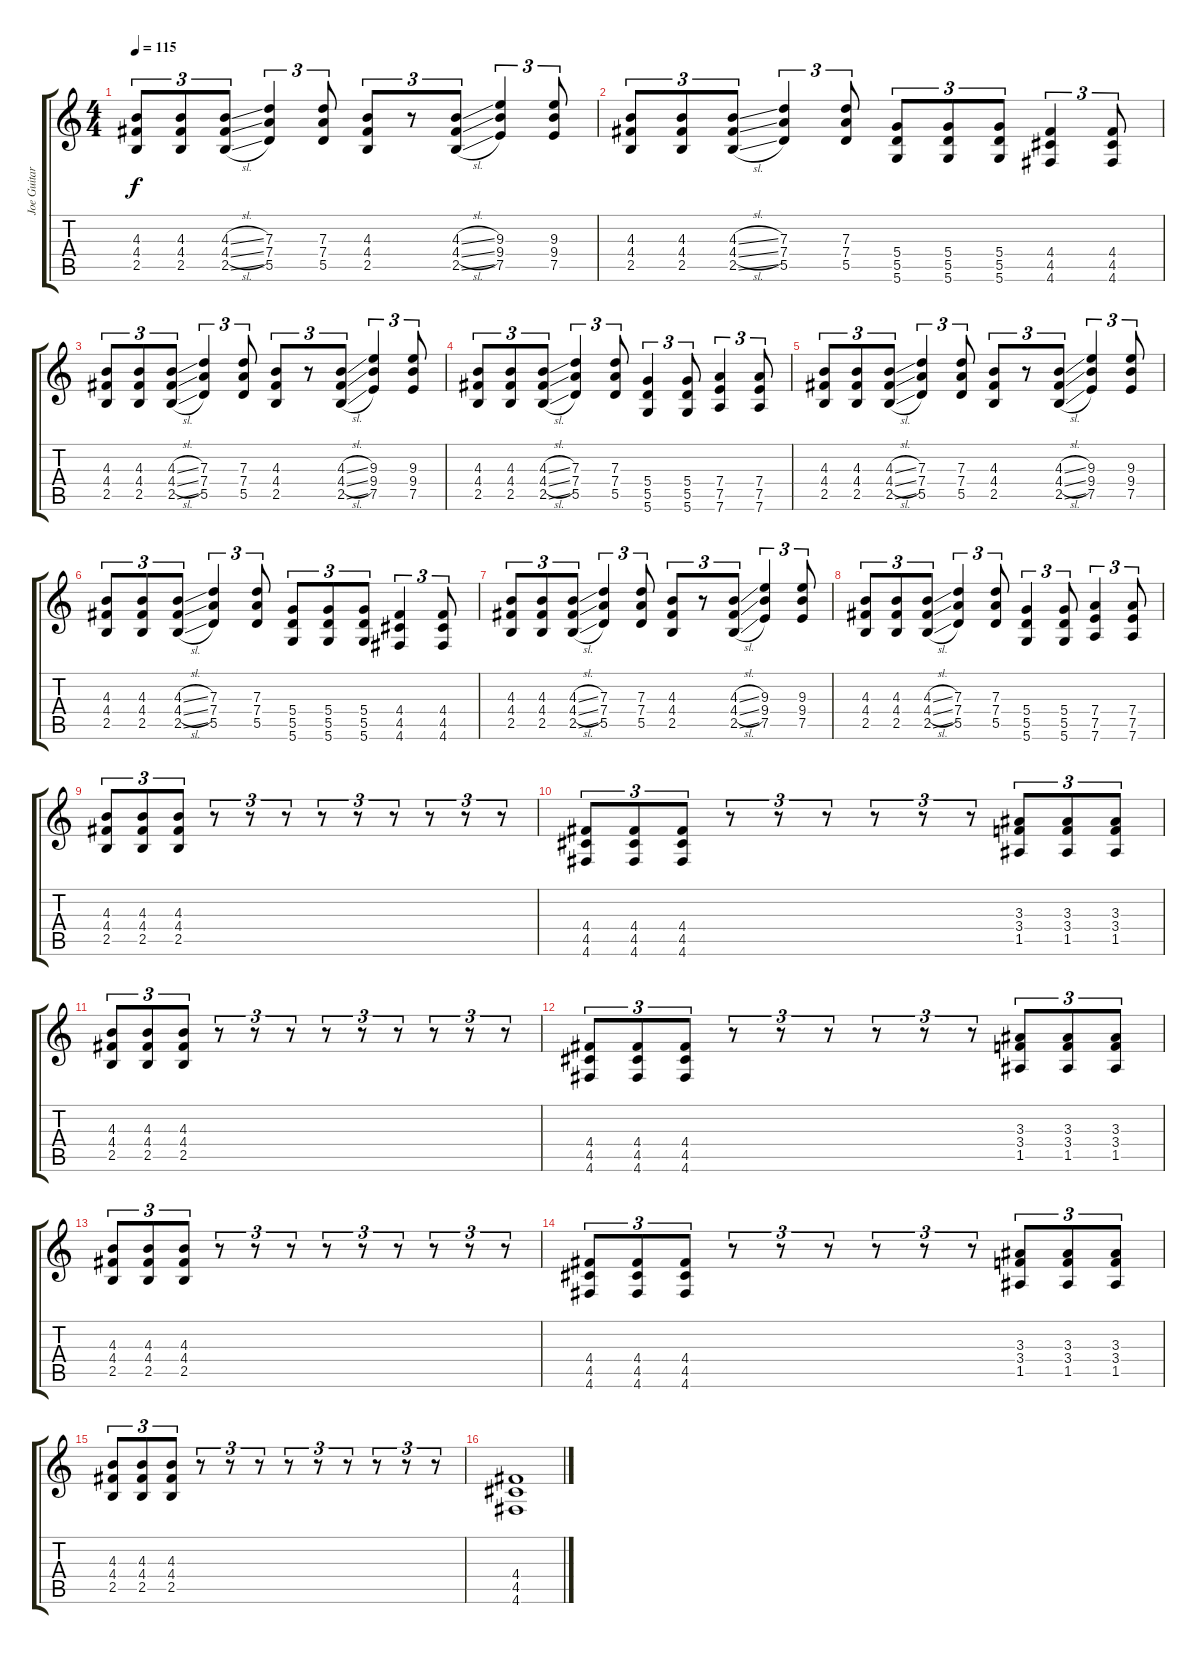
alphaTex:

\track ("Joe Guitar" "Joe Guitar") {instrument distortionguitar}
\staff {score tabs}
\tuning (E4 B3 G3 D3 A2 D2) {hide}
\ts (4 4)
\tempo 115
\clef g2
\ks c
(4.3 4.4 2.5).8{tu (3 2) dy f} (4.3 4.4 2.5).8{tu (3 2)} (4.3{sl} 4.4{sl} 2.5{sl}).8{tu (3 2)} (7.3 7.4 5.5).4{tu (3 2)} (7.3 7.4 5.5).8{tu (3 2)} (4.3 4.4 2.5).8{tu (3 2)} r.8{tu (3 2)} (4.3{sl} 4.4{sl} 2.5{sl}).8{tu (3 2)} (9.3 9.4 7.5).4{tu (3 2)} (9.3 9.4 7.5).8{tu (3 2)} |
(4.3 4.4 2.5).8{tu (3 2)} (4.3 4.4 2.5).8{tu (3 2)} (4.3{sl} 4.4{sl} 2.5{sl}).8{tu (3 2)} (7.3 7.4 5.5).4{tu (3 2)} (7.3 7.4 5.5).8{tu (3 2)} (5.4 5.5 5.6).8{tu (3 2)} (5.4 5.5 5.6).8{tu (3 2)} (5.4 5.5 5.6).8{tu (3 2)} (4.4 4.5 4.6).4{tu (3 2)} (4.4 4.5 4.6).8{tu (3 2)} |
(4.3 4.4 2.5).8{tu (3 2)} (4.3 4.4 2.5).8{tu (3 2)} (4.3{sl} 4.4{sl} 2.5{sl}).8{tu (3 2)} (7.3 7.4 5.5).4{tu (3 2)} (7.3 7.4 5.5).8{tu (3 2)} (4.3 4.4 2.5).8{tu (3 2)} r.8{tu (3 2)} (4.3{sl} 4.4{sl} 2.5{sl}).8{tu (3 2)} (9.3 9.4 7.5).4{tu (3 2)} (9.3 9.4 7.5).8{tu (3 2)} |
(4.3 4.4 2.5).8{tu (3 2)} (4.3 4.4 2.5).8{tu (3 2)} (4.3{sl} 4.4{sl} 2.5{sl}).8{tu (3 2)} (7.3 7.4 5.5).4{tu (3 2)} (7.3 7.4 5.5).8{tu (3 2)} (5.4 5.5 5.6).4{tu (3 2)} (5.4 5.5 5.6).8{tu (3 2)} (7.4 7.5 7.6).4{tu (3 2)} (7.4 7.5 7.6).8{tu (3 2)} |
(4.3 4.4 2.5).8{tu (3 2)} (4.3 4.4 2.5).8{tu (3 2)} (4.3{sl} 4.4{sl} 2.5{sl}).8{tu (3 2)} (7.3 7.4 5.5).4{tu (3 2)} (7.3 7.4 5.5).8{tu (3 2)} (4.3 4.4 2.5).8{tu (3 2)} r.8{tu (3 2)} (4.3{sl} 4.4{sl} 2.5{sl}).8{tu (3 2)} (9.3 9.4 7.5).4{tu (3 2)} (9.3 9.4 7.5).8{tu (3 2)} |
(4.3 4.4 2.5).8{tu (3 2)} (4.3 4.4 2.5).8{tu (3 2)} (4.3{sl} 4.4{sl} 2.5{sl}).8{tu (3 2)} (7.3 7.4 5.5).4{tu (3 2)} (7.3 7.4 5.5).8{tu (3 2)} (5.4 5.5 5.6).8{tu (3 2)} (5.4 5.5 5.6).8{tu (3 2)} (5.4 5.5 5.6).8{tu (3 2)} (4.4 4.5 4.6).4{tu (3 2)} (4.4 4.5 4.6).8{tu (3 2)} |
(4.3 4.4 2.5).8{tu (3 2)} (4.3 4.4 2.5).8{tu (3 2)} (4.3{sl} 4.4{sl} 2.5{sl}).8{tu (3 2)} (7.3 7.4 5.5).4{tu (3 2)} (7.3 7.4 5.5).8{tu (3 2)} (4.3 4.4 2.5).8{tu (3 2)} r.8{tu (3 2)} (4.3{sl} 4.4{sl} 2.5{sl}).8{tu (3 2)} (9.3 9.4 7.5).4{tu (3 2)} (9.3 9.4 7.5).8{tu (3 2)} |
(4.3 4.4 2.5).8{tu (3 2)} (4.3 4.4 2.5).8{tu (3 2)} (4.3{sl} 4.4{sl} 2.5{sl}).8{tu (3 2)} (7.3 7.4 5.5).4{tu (3 2)} (7.3 7.4 5.5).8{tu (3 2)} (5.4 5.5 5.6).4{tu (3 2)} (5.4 5.5 5.6).8{tu (3 2)} (7.4 7.5 7.6).4{tu (3 2)} (7.4 7.5 7.6).8{tu (3 2)} |
(4.3 4.4 2.5).8{tu (3 2)} (4.3 4.4 2.5).8{tu (3 2)} (4.3 4.4 2.5).8{tu (3 2)} r.8{tu (3 2)} r.8{tu (3 2)} r.8{tu (3 2)} r.8{tu (3 2)} r.8{tu (3 2)} r.8{tu (3 2)} r.8{tu (3 2)} r.8{tu (3 2)} r.8{tu (3 2)} |
(4.4 4.5 4.6).8{tu (3 2)} (4.4 4.5 4.6).8{tu (3 2)} (4.4 4.5 4.6).8{tu (3 2)} r.8{tu (3 2)} r.8{tu (3 2)} r.8{tu (3 2)} r.8{tu (3 2)} r.8{tu (3 2)} r.8{tu (3 2)} (3.3 3.4 1.5).8{tu (3 2)} (3.3 3.4 1.5).8{tu (3 2)} (3.3 3.4 1.5).8{tu (3 2)} |
(4.3 4.4 2.5).8{tu (3 2)} (4.3 4.4 2.5).8{tu (3 2)} (4.3 4.4 2.5).8{tu (3 2)} r.8{tu (3 2)} r.8{tu (3 2)} r.8{tu (3 2)} r.8{tu (3 2)} r.8{tu (3 2)} r.8{tu (3 2)} r.8{tu (3 2)} r.8{tu (3 2)} r.8{tu (3 2)} |
(4.4 4.5 4.6).8{tu (3 2)} (4.4 4.5 4.6).8{tu (3 2)} (4.4 4.5 4.6).8{tu (3 2)} r.8{tu (3 2)} r.8{tu (3 2)} r.8{tu (3 2)} r.8{tu (3 2)} r.8{tu (3 2)} r.8{tu (3 2)} (3.3 3.4 1.5).8{tu (3 2)} (3.3 3.4 1.5).8{tu (3 2)} (3.3 3.4 1.5).8{tu (3 2)} |
(4.3 4.4 2.5).8{tu (3 2)} (4.3 4.4 2.5).8{tu (3 2)} (4.3 4.4 2.5).8{tu (3 2)} r.8{tu (3 2)} r.8{tu (3 2)} r.8{tu (3 2)} r.8{tu (3 2)} r.8{tu (3 2)} r.8{tu (3 2)} r.8{tu (3 2)} r.8{tu (3 2)} r.8{tu (3 2)} |
(4.4 4.5 4.6).8{tu (3 2)} (4.4 4.5 4.6).8{tu (3 2)} (4.4 4.5 4.6).8{tu (3 2)} r.8{tu (3 2)} r.8{tu (3 2)} r.8{tu (3 2)} r.8{tu (3 2)} r.8{tu (3 2)} r.8{tu (3 2)} (3.3 3.4 1.5).8{tu (3 2)} (3.3 3.4 1.5).8{tu (3 2)} (3.3 3.4 1.5).8{tu (3 2)} |
(4.3 4.4 2.5).8{tu (3 2)} (4.3 4.4 2.5).8{tu (3 2)} (4.3 4.4 2.5).8{tu (3 2)} r.8{tu (3 2)} r.8{tu (3 2)} r.8{tu (3 2)} r.8{tu (3 2)} r.8{tu (3 2)} r.8{tu (3 2)} r.8{tu (3 2)} r.8{tu (3 2)} r.8{tu (3 2)} |
(4.4 4.5 4.6).1
